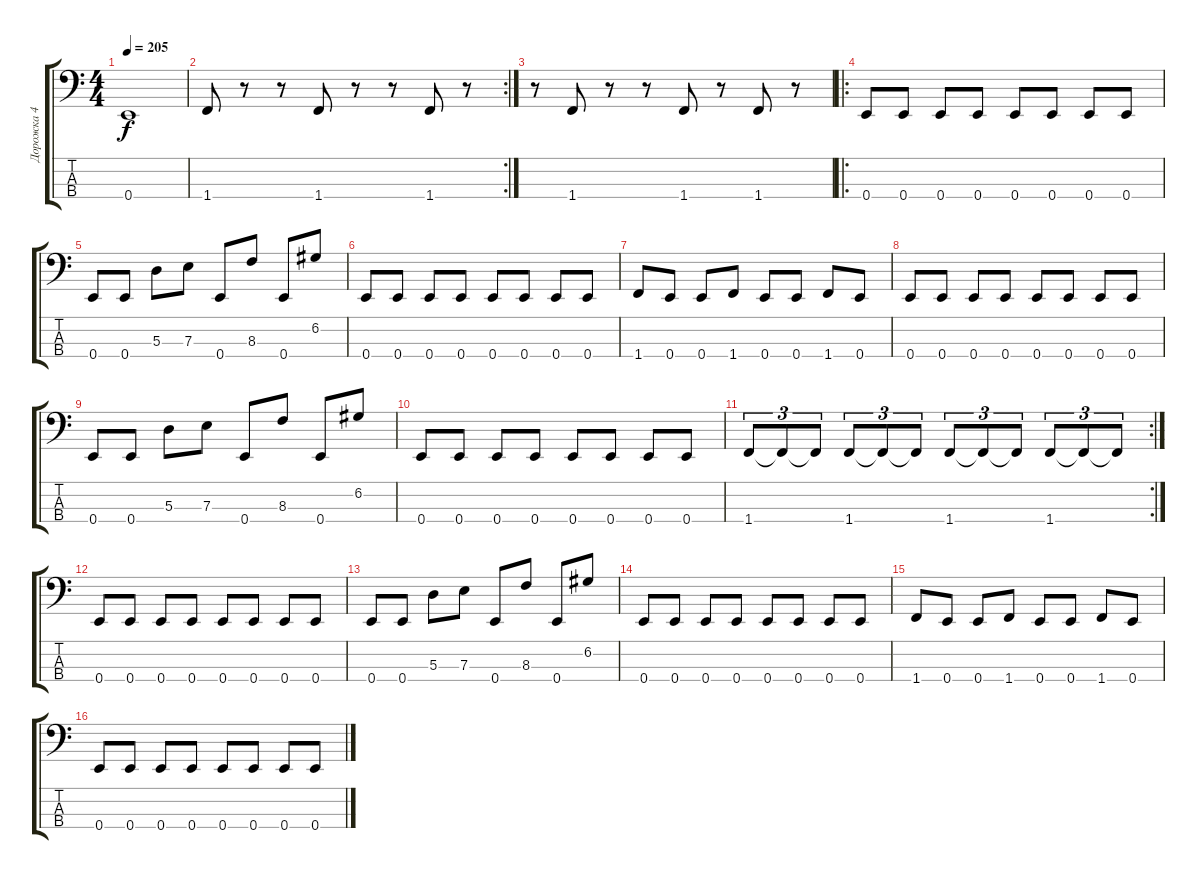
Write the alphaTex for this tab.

\track ("Дорожка 4" "Дорожка 4") {instrument electricbasspick}
\staff {score tabs}
\tuning (G2 D2 A1 E1) {hide}
\ts (4 4)
\tempo 205
\clef f4
\ks c
0.4.1{dy f} |
\rc 2
1.4.8 r.8 r.8 1.4.8 r.8 r.8 1.4.8 r.8 |
r.8 1.4.8 r.8 r.8 1.4.8 r.8 1.4.8 r.8 |
\ro
0.4.8 0.4.8 0.4.8 0.4.8 0.4.8 0.4.8 0.4.8 0.4.8 |
0.4.8 0.4.8 5.3.8 7.3.8 0.4.8 8.3.8 0.4.8 6.2.8 |
0.4.8 0.4.8 0.4.8 0.4.8 0.4.8 0.4.8 0.4.8 0.4.8 |
1.4.8 0.4.8 0.4.8 1.4.8 0.4.8 0.4.8 1.4.8 0.4.8 |
0.4.8 0.4.8 0.4.8 0.4.8 0.4.8 0.4.8 0.4.8 0.4.8 |
0.4.8 0.4.8 5.3.8 7.3.8 0.4.8 8.3.8 0.4.8 6.2.8 |
0.4.8 0.4.8 0.4.8 0.4.8 0.4.8 0.4.8 0.4.8 0.4.8 |
\rc 2
1.4.8{tu (3 2)} 1.4{t}.8{tu (3 2)} 1.4{t}.8{tu (3 2)} 1.4.8{tu (3 2)} 1.4{t}.8{tu (3 2)} 1.4{t}.8{tu (3 2)} 1.4.8{tu (3 2)} 1.4{t}.8{tu (3 2)} 1.4{t}.8{tu (3 2)} 1.4.8{tu (3 2)} 1.4{t}.8{tu (3 2)} 1.4{t}.8{tu (3 2)} |
0.4.8 0.4.8 0.4.8 0.4.8 0.4.8 0.4.8 0.4.8 0.4.8 |
0.4.8 0.4.8 5.3.8 7.3.8 0.4.8 8.3.8 0.4.8 6.2.8 |
0.4.8 0.4.8 0.4.8 0.4.8 0.4.8 0.4.8 0.4.8 0.4.8 |
1.4.8 0.4.8 0.4.8 1.4.8 0.4.8 0.4.8 1.4.8 0.4.8 |
0.4.8 0.4.8 0.4.8 0.4.8 0.4.8 0.4.8 0.4.8 0.4.8
